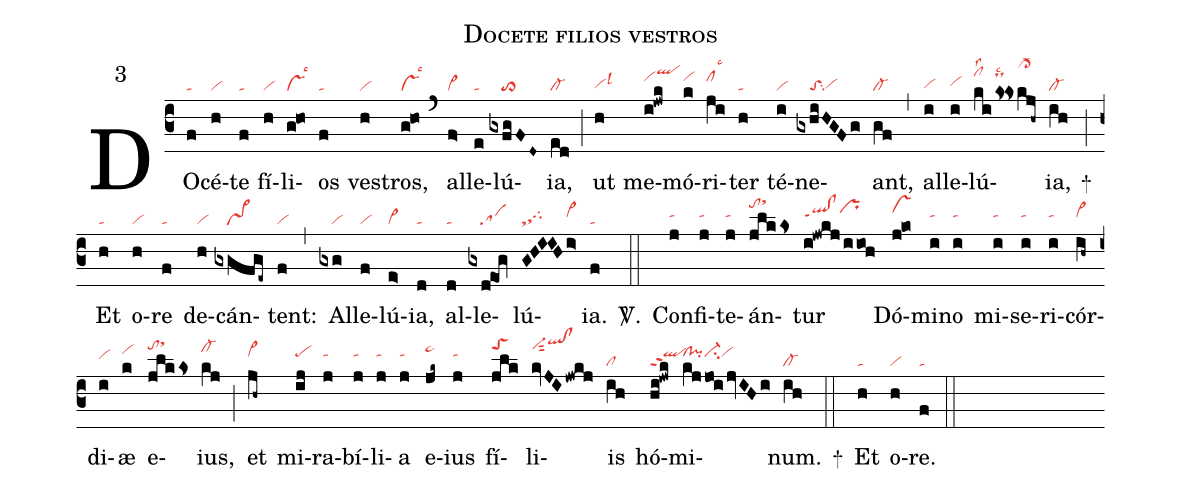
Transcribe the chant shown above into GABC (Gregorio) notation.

name: Docete filios vestros;
mode: 3;
nabc-lines: 1;
%%
(c3)
DO(f|ta)cé(h|vi)te(f|ta) fí(h|vi)li(g!ho|vslsc3)os(f|ta) ves(h|vi)tros,(g!ho|vslsc3) (`)
al(f>|vi>)le(e|ta)lú(gxfgF/D~|////to>)ia,(ed|cl-) (;)
ut(h|vihglsl3) me(i!jwk|vihjqlhm)mó(k|vihj)ri(ji|clhjlsc3)ter(h|ta) té(i|vi)ne(gxhiHGFg|////toSsu2vihg)ant,(gf|cl-) (,)
al(i|vihg)le(i|vihh)lú(ki|clhllss2|ks!ks|dshllsc2|kjh~|cl->hp)ia,(ih|cl-) +(;)
Et(h|ta) o(h|vi)re(f|ta) de(h|vi)cán(gxgfge~|////vs>)tent:(f|vi) (,)
Al(gxg|////vi)le(f|vi)lú(e>|vi>)ia,(d|ta) al(d|ta)le(gxdeOg|////sa)lú(GHI!IH|ststhgtghi|i>|vi>hi)ia.(f|ta) <sp>V/</sp>.(::)
Con(j|tahi)fi(j|tahi)te(j|tahi)án(jlkks|tohmsthp)tur(i!jwkj/iioh|qlhi!clhippt1prhk) Dó(j!ko|vshk)mi(i|tahi)no(i|tahi) mi(i|tahi)se(i|tahi)ri(i|tahi)cór(ih~|vi>hi)di(i|vihi)æ(k|vihk) e(jlkks|tohmsthp)ius,(kj|cl-hl) (;)
et(jh~|vi>hj) mi(ij|pehj)ra(j|tahj)bí(j|tahj)li(j|tahj)a(j|tahj) e(jk~|ta>hl)ius(j|tahj) fí(jlk|toShm)li(kvJIjwkj|vi-hmsut2qlhp!clhp)is(ih|cl) hó(hi!jwk|qlhjppt2)mi(kjjoi/jvIHi|clhj!pihjci-hjvihj)num.(ih|cl-) +(::)
Et(h|ta) o(h|vi)re.(f|ta) (::)
